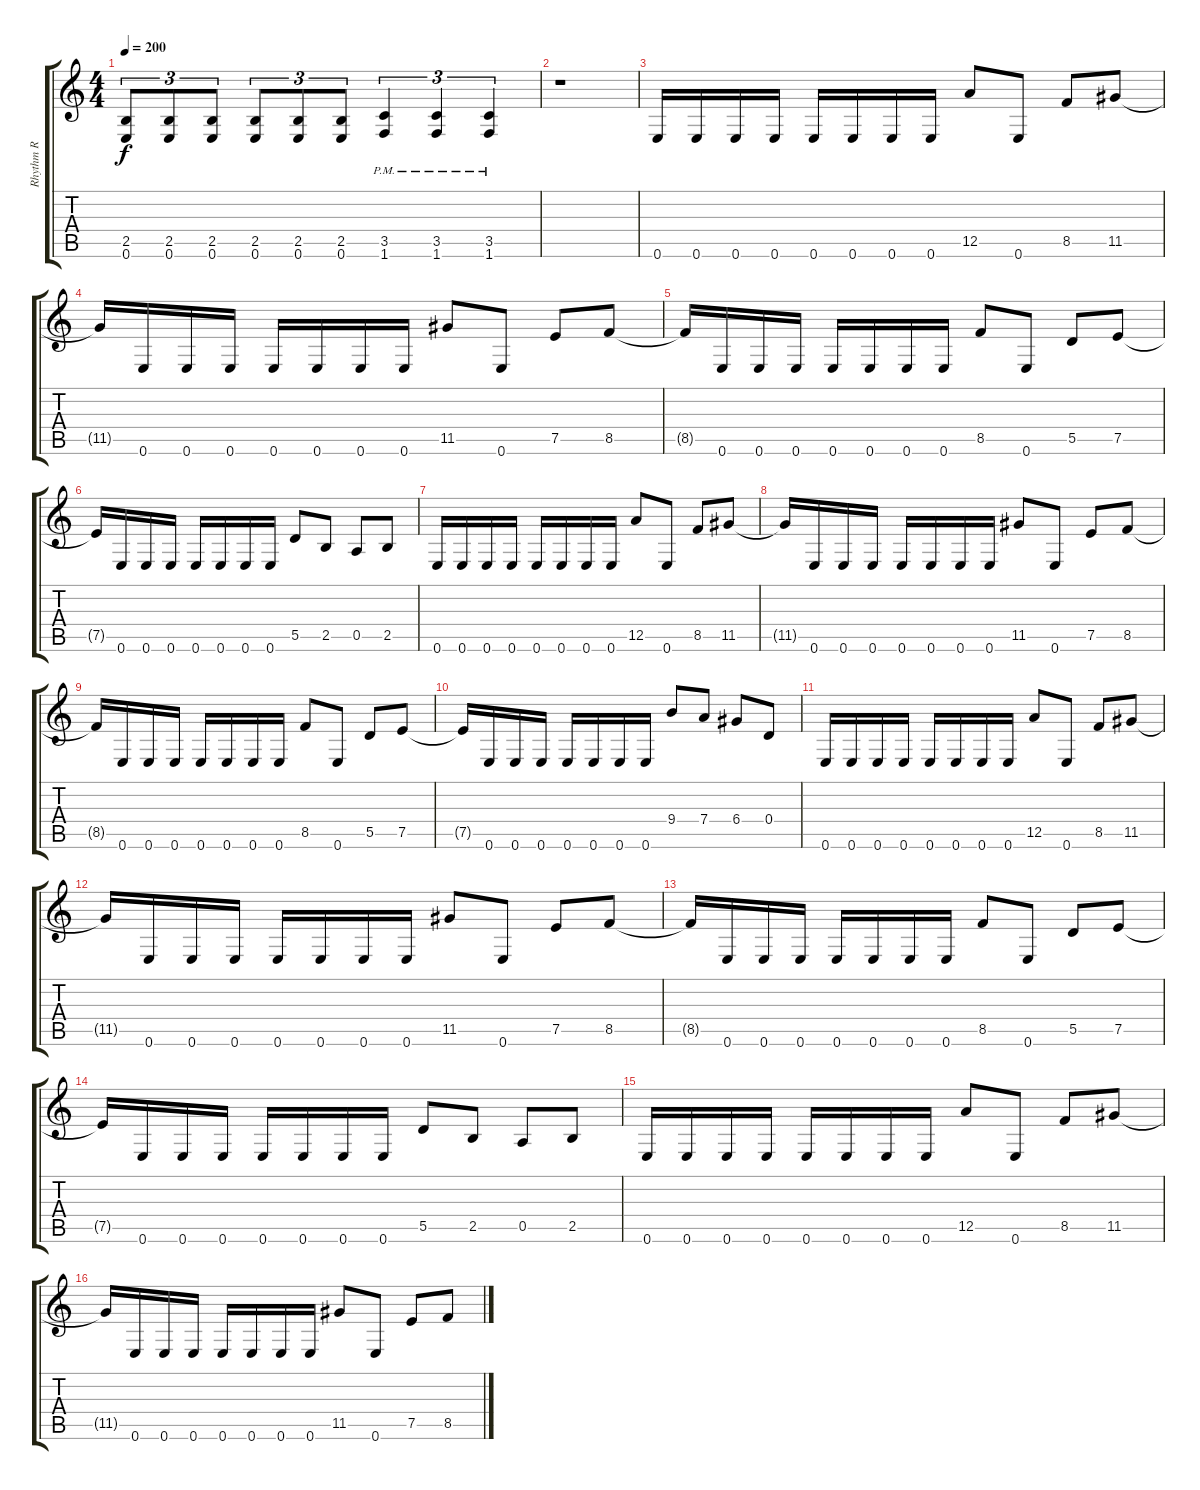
\track ("Rhythm R" "Rhythm R") {instrument distortionguitar}
\staff {score tabs}
\tuning (E4 B3 G3 D3 A2 E2) {hide}
\ts (4 4)
\tempo 200
\clef g2
\ks c
(2.5 0.6).8{tu (3 2) dy f} (2.5 0.6).8{tu (3 2)} (2.5 0.6).8{tu (3 2)} (2.5 0.6).8{tu (3 2)} (2.5 0.6).8{tu (3 2)} (2.5 0.6).8{tu (3 2)} (3.5{pm} 1.6{pm}).4{tu (3 2)} (3.5{pm} 1.6{pm}).4{tu (3 2)} (3.5{pm} 1.6{pm}).4{tu (3 2)} |
r.1 |
0.6.16 0.6.16 0.6.16 0.6.16 0.6.16 0.6.16 0.6.16 0.6.16 12.5.8 0.6.8 8.5.8 11.5.8 |
11.5{t}.16 0.6.16 0.6.16 0.6.16 0.6.16 0.6.16 0.6.16 0.6.16 11.5.8 0.6.8 7.5.8 8.5.8 |
8.5{t}.16 0.6.16 0.6.16 0.6.16 0.6.16 0.6.16 0.6.16 0.6.16 8.5.8 0.6.8 5.5.8 7.5.8 |
7.5{t}.16 0.6.16 0.6.16 0.6.16 0.6.16 0.6.16 0.6.16 0.6.16 5.5.8 2.5.8 0.5.8 2.5.8 |
0.6.16 0.6.16 0.6.16 0.6.16 0.6.16 0.6.16 0.6.16 0.6.16 12.5.8 0.6.8 8.5.8 11.5.8 |
11.5{t}.16 0.6.16 0.6.16 0.6.16 0.6.16 0.6.16 0.6.16 0.6.16 11.5.8 0.6.8 7.5.8 8.5.8 |
8.5{t}.16 0.6.16 0.6.16 0.6.16 0.6.16 0.6.16 0.6.16 0.6.16 8.5.8 0.6.8 5.5.8 7.5.8 |
7.5{t}.16 0.6.16 0.6.16 0.6.16 0.6.16 0.6.16 0.6.16 0.6.16 9.4.8 7.4.8 6.4.8 0.4.8 |
0.6.16 0.6.16 0.6.16 0.6.16 0.6.16 0.6.16 0.6.16 0.6.16 12.5.8 0.6.8 8.5.8 11.5.8 |
11.5{t}.16 0.6.16 0.6.16 0.6.16 0.6.16 0.6.16 0.6.16 0.6.16 11.5.8 0.6.8 7.5.8 8.5.8 |
8.5{t}.16 0.6.16 0.6.16 0.6.16 0.6.16 0.6.16 0.6.16 0.6.16 8.5.8 0.6.8 5.5.8 7.5.8 |
7.5{t}.16 0.6.16 0.6.16 0.6.16 0.6.16 0.6.16 0.6.16 0.6.16 5.5.8 2.5.8 0.5.8 2.5.8 |
0.6.16 0.6.16 0.6.16 0.6.16 0.6.16 0.6.16 0.6.16 0.6.16 12.5.8 0.6.8 8.5.8 11.5.8 |
11.5{t}.16 0.6.16 0.6.16 0.6.16 0.6.16 0.6.16 0.6.16 0.6.16 11.5.8 0.6.8 7.5.8 8.5.8
